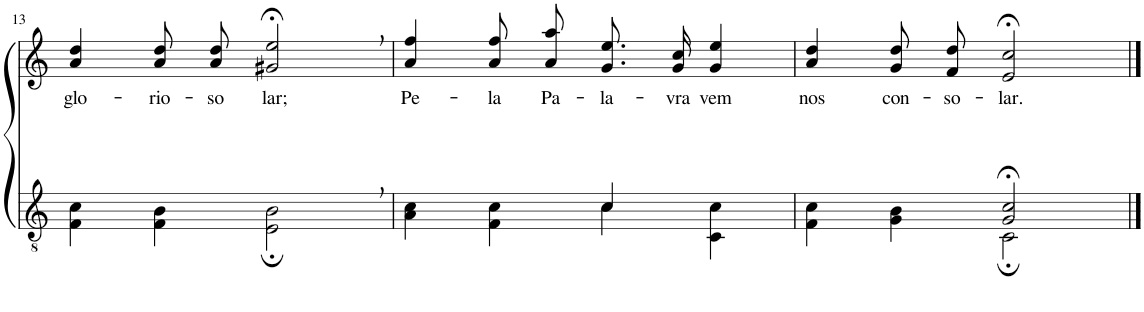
**kern	**kern	**text
*part2	*part1	*part1
*staff2	*staff1	*staff1
*I"Parte III e IV	*I"Parte I e II	*
!!LO:PB:g=z
*clefGv2	*clefG2	*
*Trd3c5	*Trd3c5	*
*k[]	*k[]	*
*M4/4	*M4/4	*
=13	=13	=13
!	!	!LO:LY:b
4F\ 4c\	4a/ 4dd/	glo-
!	!	!LO:LY:b
4F\ 4B\	8a\ 8dd\L	-rio-
!	!	!LO:LY:b
.	8a\ 8dd\J	-so
!	!	!LO:LY:b
2E\;, 2B\;,	2g#X/;<, 2ee/;<,	lar;
=14	=14	=14
*^	*	*
!	!	!	!LO:LY:b
2ryy	4A\ 4c\	4a/ 4ff/	Pe-
!	!	!	!LO:LY:b
.	4F\ 4c\	8a\ 8ff\L	-la
!	!	!	!LO:LY:b
.	.	8a\ 8aa\J	Pa-
!	!	!	!LO:LY:b
4c/	4c\	8.g/ 8.ee/L	-la-
!	!	!	!LO:LY:b
.	.	16g/ 16cc/Jk	-vra
!	!	!	!LO:LY:b
4ryy	4C\ 4c\	4g/ 4ee/	vem
=15	=15	=15	=15
!	!	!	!LO:LY:b
2ryy	4F\ 4c\	4a/ 4dd/	nos
!	!	!	!LO:LY:b
.	4G\ 4B\	8g\ 8dd\L	con-
!	!	!	!LO:LY:b
.	.	8f\ 8dd\J	-so-
!	!	!	!LO:LY:b
2G/;< 2c/;<	2C;\	2e/;< 2cc/;<	-lar.
*v	*v	*	*
==	==	==
*-	*-	*-
